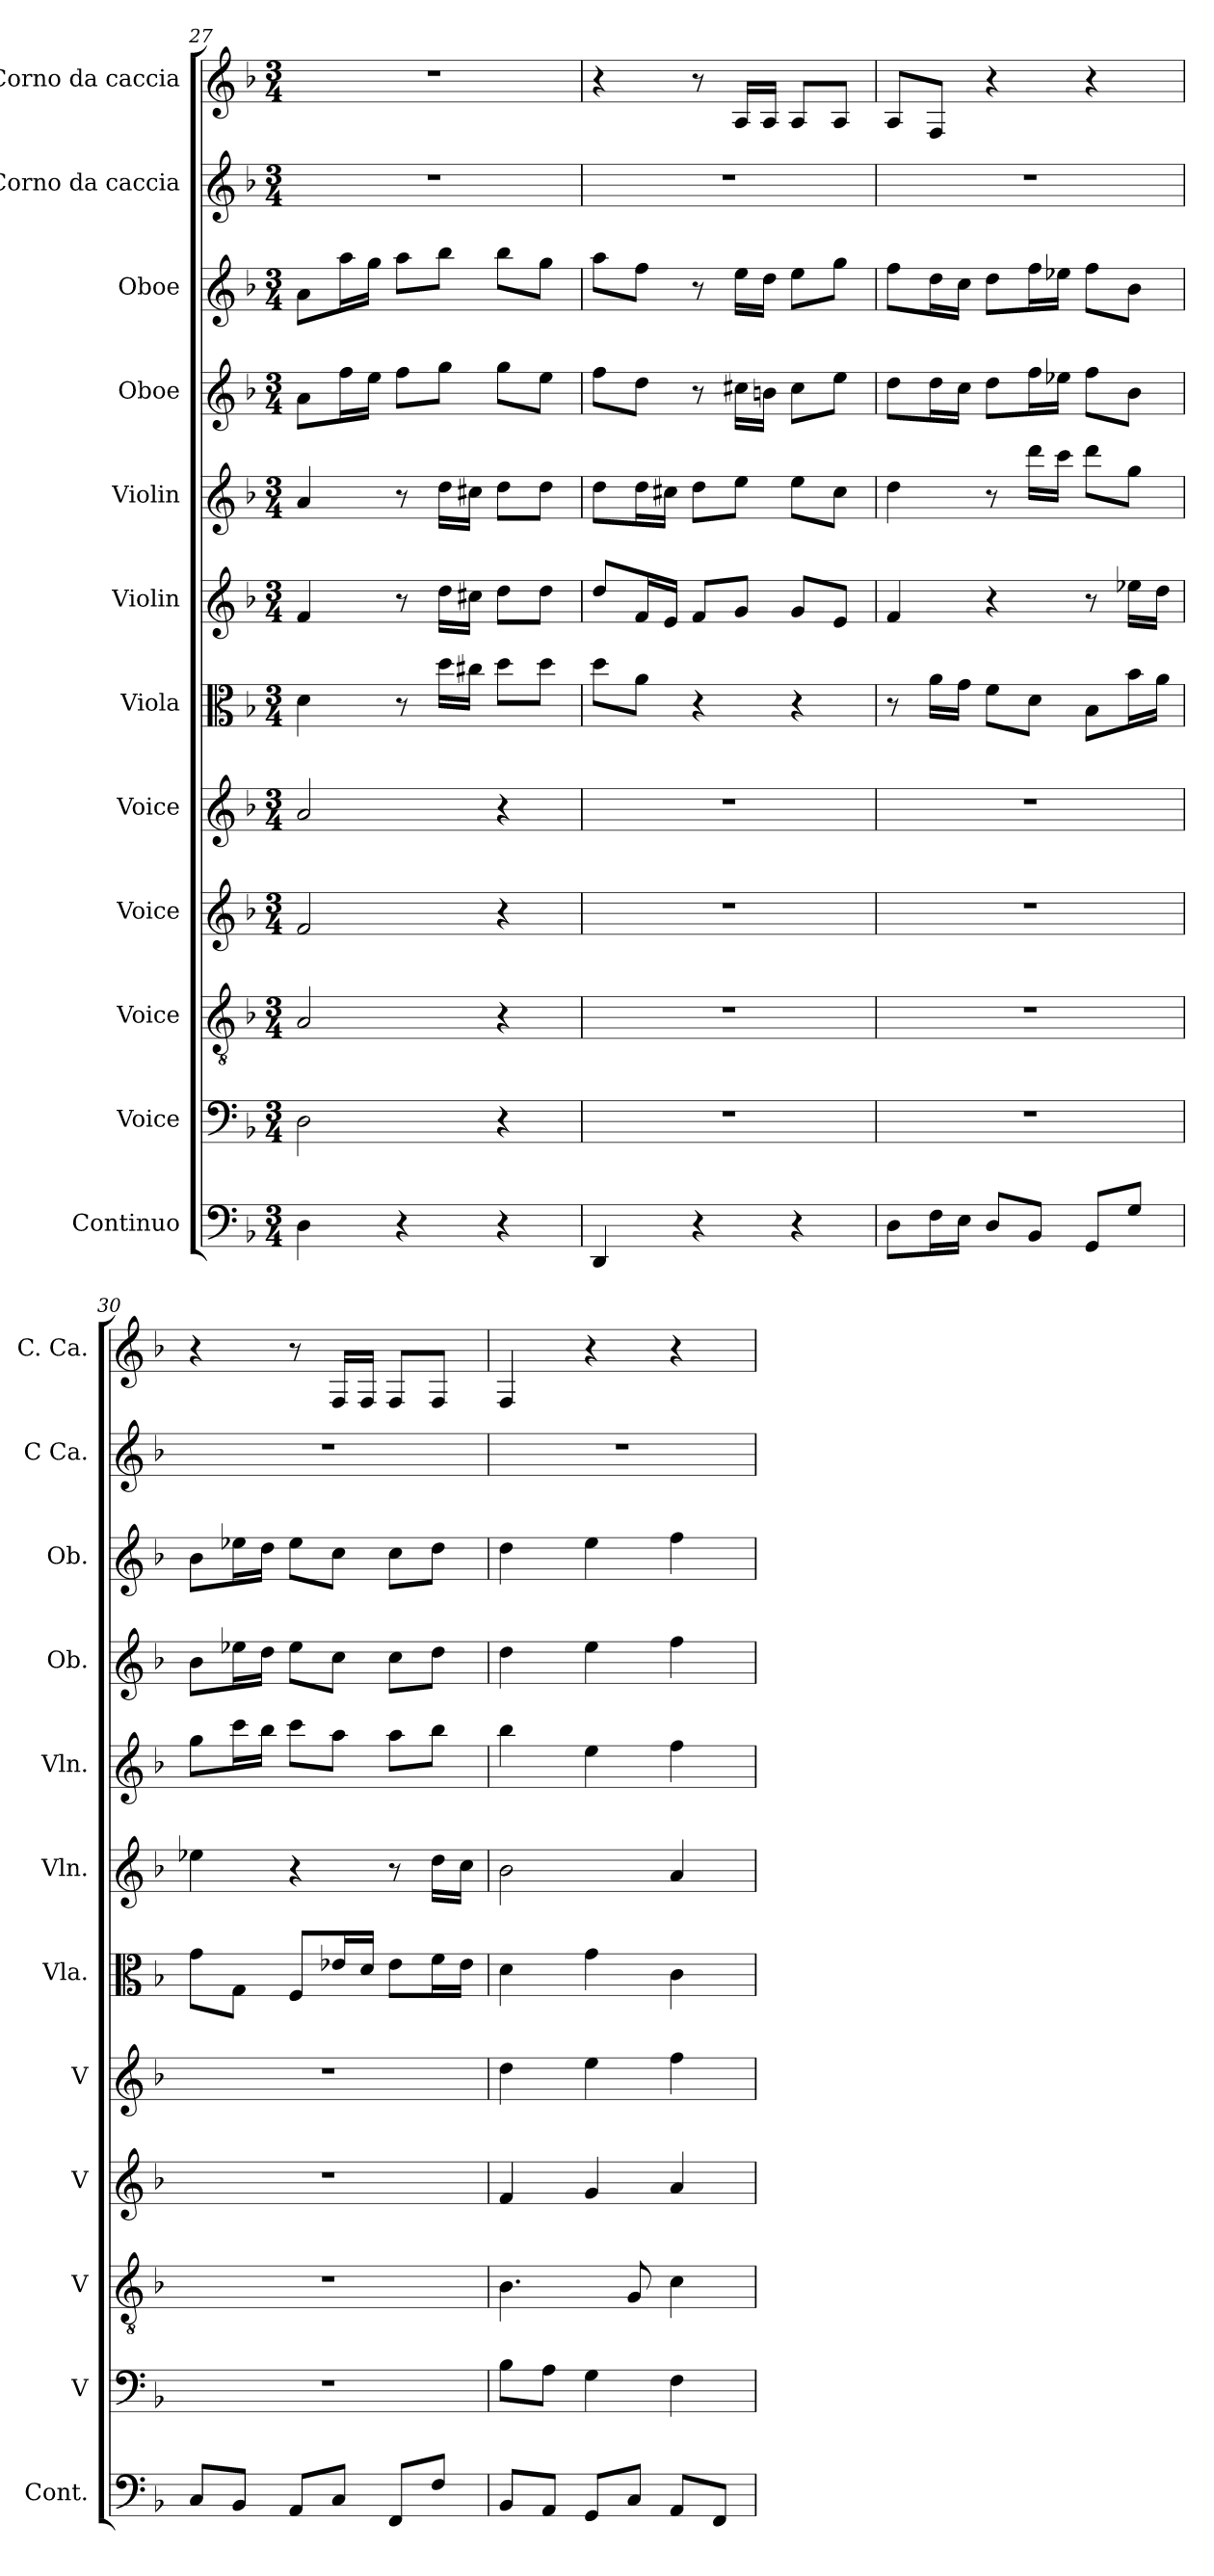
**kern	**kern	**kern	**kern	**kern	**kern	**kern	**kern	**kern	**kern	**kern	**kern
*part12	*part11	*part10	*part9	*part8	*part7	*part6	*part5	*part4	*part3	*part2	*part1
*staff12	*staff11	*staff10	*staff9	*staff8	*staff7	*staff6	*staff5	*staff4	*staff3	*staff2	*staff1
*I"Continuo	*I"Voice	*I"Voice	*I"Voice	*I"Voice	*I"Viola	*I"Violin	*I"Violin	*I"Oboe	*I"Oboe	*I"Corno da caccia	*I"Corno da caccia
*I'Cont.	*I'V	*I'V	*I'V	*I'V	*I'Vla.	*I'Vln.	*I'Vln.	*I'Ob.	*I'Ob.	*I'C Ca.	*I'C. Ca.
*clefF4	*clefF4	*clefGv2	*clefG2	*clefG2	*clefC3	*clefG2	*clefG2	*clefG2	*clefG2	*clefG2	*clefG2
*	*	*	*	*	*	*	*	*	*	*ITrd4c7	*ITrd4c7
*k[b-]	*k[b-]	*k[b-]	*k[b-]	*k[b-]	*k[b-]	*k[b-]	*k[b-]	*k[b-]	*k[b-]	*k[b-e-]	*k[b-e-]
*M3/4	*M3/4	*M3/4	*M3/4	*M3/4	*M3/4	*M3/4	*M3/4	*M3/4	*M3/4	*M3/4	*M3/4
=27	=27	=27	=27	=27	=27	=27	=27	=27	=27	=27	=27
4D	2D	2A	2f	2a	4d	4f	4a	8aL	8aL	2.r	2.r
.	.	.	.	.	.	.	.	16ffL	16aaL	.	.
.	.	.	.	.	.	.	.	16eeJJ	16ggJJ	.	.
4r	.	.	.	.	8r	8r	8r	8ffL	8aaL	.	.
.	.	.	.	.	16ddLL	16ddLL	16ddLL	8ggJ	8bb-J	.	.
.	.	.	.	.	16cc#XJJ	16cc#XJJ	16cc#XJJ	.	.	.	.
4r	4r	4r	4r	4r	8ddL	8ddL	8ddL	8ggL	8bb-L	.	.
.	.	.	.	.	8ddJ	8ddJ	8ddJ	8eeJ	8ggJ	.	.
=28	=28	=28	=28	=28	=28	=28	=28	=28	=28	=28	=28
4DD	2.r	2.r	2.r	2.r	8ddL	8ddL	8ddL	8ffL	8aaL	2.r	4r
.	.	.	.	.	8aJ	16fL	16ddL	8ddJ	8ffJ	.	.
.	.	.	.	.	.	16eJJ	16cc#XJJ	.	.	.	.
4r	.	.	.	.	4r	8fL	8ddL	8r	8r	.	8r
.	.	.	.	.	.	8gJ	8eeJ	16cc#XLL	16eeLL	.	16DLL
.	.	.	.	.	.	.	.	16bnJJ	16ddJJ	.	16DJJ
4r	.	.	.	.	4r	8gL	8eeL	8cc#L	8eeL	.	8DL
.	.	.	.	.	.	8eJ	8cc#J	8eeJ	8ggJ	.	8DJ
=29	=29	=29	=29	=29	=29	=29	=29	=29	=29	=29	=29
8DL	2.r	2.r	2.r	2.r	8r	4f	4dd	8ddL	8ffL	2.r	8DL
16FL	.	.	.	.	16aLL	.	.	16ddL	16ddL	.	8BB-J
16EJJ	.	.	.	.	16gJJ	.	.	16ccJJ	16ccJJ	.	.
8DL	.	.	.	.	8fL	4r	8r	8ddL	8ddL	.	4r
8BB-J	.	.	.	.	8dJ	.	16dddLL	16ffL	16ffL	.	.
.	.	.	.	.	.	.	16cccJJ	16ee-XJJ	16ee-XJJ	.	.
8GGL	.	.	.	.	8B-L	8r	8dddL	8ffL	8ffL	.	4r
8GJ	.	.	.	.	16b-L	16ee-XLL	8ggJ	8b-J	8b-J	.	.
.	.	.	.	.	16aJJ	16ddJJ	.	.	.	.	.
=30	=30	=30	=30	=30	=30	=30	=30	=30	=30	=30	=30
8CL	2.r	2.r	2.r	2.r	8gL	4ee-X	8ggL	8b-L	8b-L	2.r	4r
8BB-J	.	.	.	.	8GJ	.	16cccL	16ee-XL	16ee-XL	.	.
.	.	.	.	.	.	.	16bb-JJ	16ddJJ	16ddJJ	.	.
8AAL	.	.	.	.	8FL	4r	8cccL	8ee-L	8ee-L	.	8r
8CJ	.	.	.	.	16e-XL	.	8aaJ	8ccJ	8ccJ	.	16BB-LL
.	.	.	.	.	16dJJ	.	.	.	.	.	16BB-JJ
8FFL	.	.	.	.	8e-L	8r	8aaL	8ccL	8ccL	.	8BB-L
8FJ	.	.	.	.	16fL	16ddLL	8bb-J	8ddJ	8ddJ	.	8BB-J
.	.	.	.	.	16e-JJ	16ccJJ	.	.	.	.	.
=31	=31	=31	=31	=31	=31	=31	=31	=31	=31	=31	=31
8BB-L	8B-L	4.B-	4f	4dd	4d	2b-	4bb-	4dd	4dd	2.r	4BB-
8AAJ	8AJ	.	.	.	.	.	.	.	.	.	.
8GGL	4G	.	4g	4ee	4g	.	4ee	4ee	4ee	.	4r
8CJ	.	8G	.	.	.	.	.	.	.	.	.
8AAL	4F	4c	4a	4ff	4c	4a	4ff	4ff	4ff	.	4r
8FFJ	.	.	.	.	.	.	.	.	.	.	.
=	=	=	=	=	=	=	=	=	=	=	=
*-	*-	*-	*-	*-	*-	*-	*-	*-	*-	*-	*-
